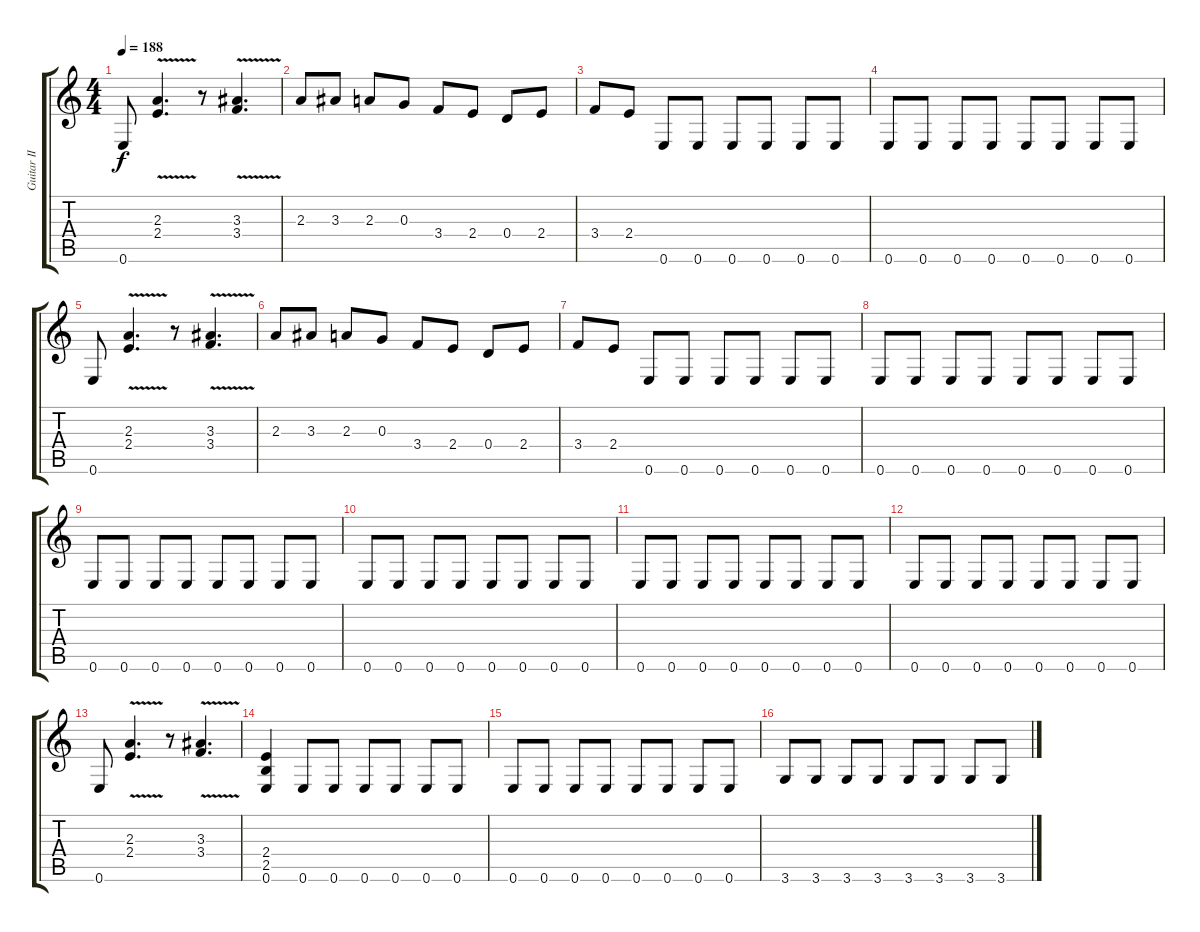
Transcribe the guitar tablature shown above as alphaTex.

\track ("Guitar II - Rythm Guitar" "Guitar II ") {instrument distortionguitar}
\staff {score tabs}
\tuning (E4 B3 G3 D3 A2 E2) {hide}
\ts (4 4)
\tempo 188
\clef g2
\ks c
0.6.8{dy f} (2.3{v} 2.4{v}).4{d} r.8 (3.3{v} 3.4{v}).4{d} |
2.3.8 3.3.8 2.3.8 0.3.8 3.4.8 2.4.8 0.4.8 2.4.8 |
3.4.8 2.4.8 0.6.8 0.6.8 0.6.8 0.6.8 0.6.8 0.6.8 |
0.6.8 0.6.8 0.6.8 0.6.8 0.6.8 0.6.8 0.6.8 0.6.8 |
0.6.8 (2.3{v} 2.4{v}).4{d} r.8 (3.3{v} 3.4{v}).4{d} |
2.3.8 3.3.8 2.3.8 0.3.8 3.4.8 2.4.8 0.4.8 2.4.8 |
3.4.8 2.4.8 0.6.8 0.6.8 0.6.8 0.6.8 0.6.8 0.6.8 |
0.6.8 0.6.8 0.6.8 0.6.8 0.6.8 0.6.8 0.6.8 0.6.8 |
0.6.8 0.6.8 0.6.8 0.6.8 0.6.8 0.6.8 0.6.8 0.6.8 |
0.6.8 0.6.8 0.6.8 0.6.8 0.6.8 0.6.8 0.6.8 0.6.8 |
0.6.8 0.6.8 0.6.8 0.6.8 0.6.8 0.6.8 0.6.8 0.6.8 |
0.6.8 0.6.8 0.6.8 0.6.8 0.6.8 0.6.8 0.6.8 0.6.8 |
0.6.8 (2.3{v} 2.4{v}).4{d} r.8 (3.3{v} 3.4{v}).4{d} |
(2.4 2.5 0.6).4 0.6.8 0.6.8 0.6.8 0.6.8 0.6.8 0.6.8 |
0.6.8 0.6.8 0.6.8 0.6.8 0.6.8 0.6.8 0.6.8 0.6.8 |
3.6.8 3.6.8 3.6.8 3.6.8 3.6.8 3.6.8 3.6.8 3.6.8
